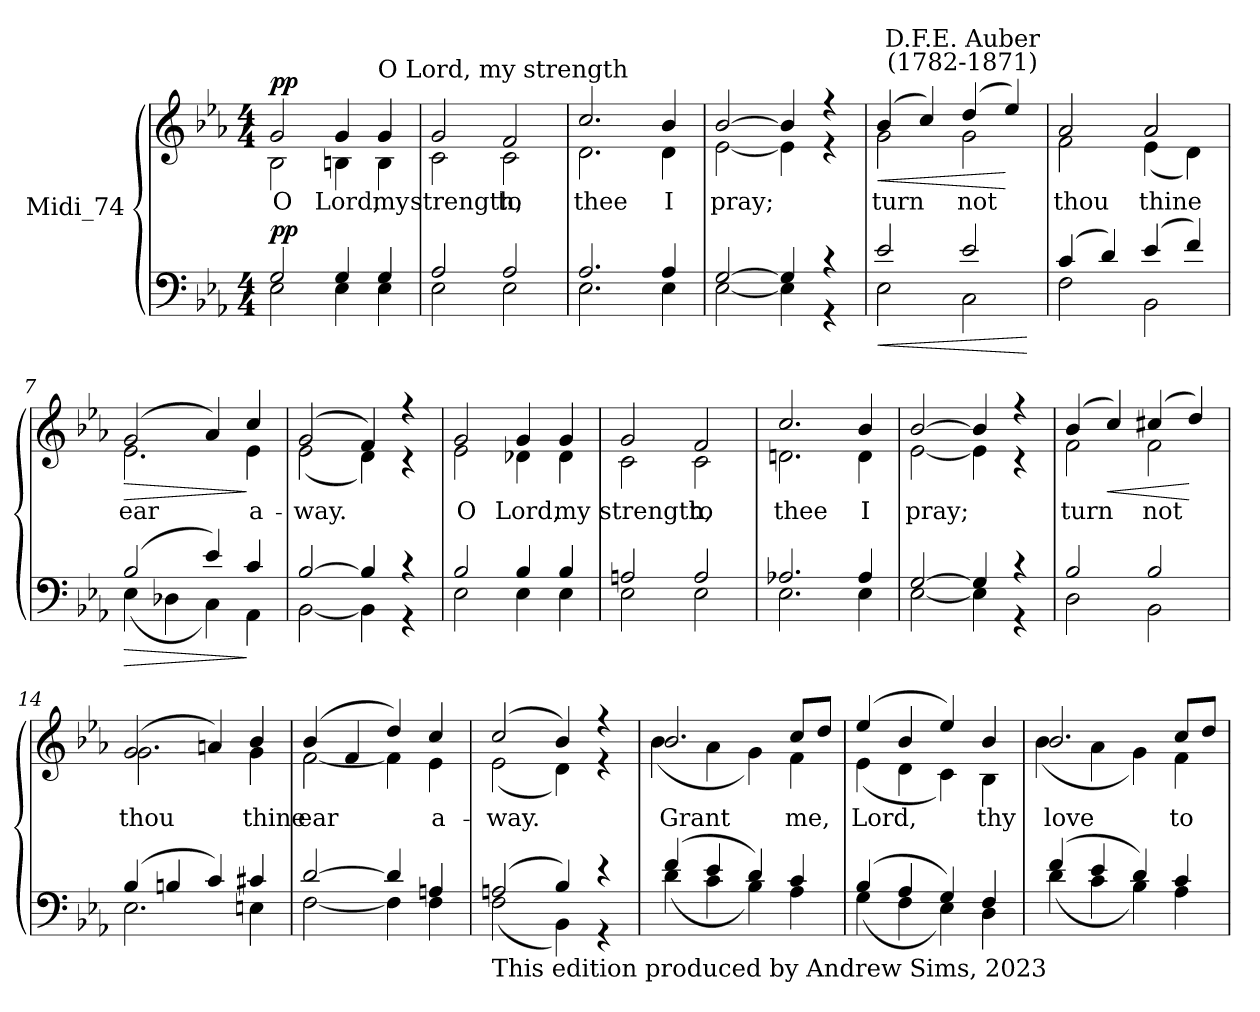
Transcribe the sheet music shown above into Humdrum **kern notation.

**kern	**dynam	**kern	**text	**dynam
*part2	*part2	*part1	*part1	*part1
*staff2	*staff2	*staff1	*staff1	*staff1
*I"Midi_74	*	*I"Midi_74	*	*
*clefF4	*	*clefG2	*	*
*k[b-e-a-]	*	*k[b-e-a-]	*	*
*E-:	*	*E-:	*	*
*M4/4	*	*M4/4	*	*
=1	=1	=1	=1	=1
*^	*	*	*	*
!	!	!	!LO:TX:a:B:t=Slow.	!	!
!	!	!LO:DY:a	!	!LO:LY:b	!LO:DY:b
*	*	*	*^	*	*
2G/	2E-\	pp	2g/	2B-\	O	pp
*	*	*	*MM104	*	*	*
!	!	!	!	!	!LO:LY:b	!
4G/	4E-\	.	4g/	4Bn\	Lord,	.
!	!	!	!	!	!LO:LY:b	!
4G/	4E-\	.	4g/	4B\	my	.
=2	=2	=2	=2	=2	=2	=2
!	!	!	!	!	!LO:LY:b	!
2A-/	2E-\	.	2g/	2c\	strength,	.
!	!	!	!LO:TX:a:cj:t=O Lord, my strength	!	!	!
!	!	!	!	!	!LO:LY:b	!
2A-/	2E-\	.	2f/	2c\	to	.
=3	=3	=3	=3	=3	=3	=3
!	!	!	!	!	!LO:LY:b	!
2.A-/	2.E-\	.	2.cc/	2.d\	thee	.
!	!	!	!	!	!LO:LY:b	!
4A-/	4E-\	.	4b-/	4d\	I	.
=4	=4	=4	=4	=4	=4	=4
!	!	!	!	!	!LO:LY:b	!
[2G/	[2E-\	.	[2b-/	[2e-\	pray;	.
4G/]	4E-\]	.	4b-/]	4e-\]	.	.
4r	4r	.	4r	4r	.	.
=5	=5	=5	=5	=5	=5	=5
!	!	!LO:HP:b	!	!	!LO:LY:b	!LO:HP:b
2e-/	2E-\	<	(>4b-/	2g\	turn	<
.	.	.	4cc/)	.	.	.
!	!	!	!LO:TX:a:cj:t=D.F.E. Auber\n(1782-1871)	!	!	!
!	!	!	!	!	!LO:LY:b	!
2e-/	2C\	.	(>4dd/	2g\	not	.
.	.	.	4ee-/)	.	.	[
*v	*v	*	*	*	*	*
*	*	*v	*v	*	*
.	[	.	.	.
!!LO:LB:g=z
=6	=6	=6	=6	=6
*^	*	*	*	*
!	!	!	!	!LO:LY:b	!
*	*	*	*^	*	*
(>4c/	2F\	.	2a-/	2f\	thou	.
4d/)	.	.	.	.	.	.
!	!	!	!	!	!LO:LY:b	!
(>4e-/	2BB-\	.	2a-/	(<4e-\	thine	.
4f/)	.	.	.	4d\)	.	.
=7	=7	=7	=7	=7	=7	=7
!	!	!LO:HP:b	!	!	!LO:LY:b	!LO:HP:b
(>2B-/	(<4E-\	>	(>2g/	2.e-\	ear	>
.	4D-X\	.	.	.	.	.
4e-/)	4C\)	.	4a-/)	.	.	.
!	!	!	!	!	!LO:LY:b	!
4c/	4AA-\	]	4cc/	4e-\	a-	]
=8	=8	=8	=8	=8	=8	=8
!	!	!	!	!	!LO:LY:b	!
[2B-/	[2BB-\	.	(>2g/	(<2e-\	-way.	.
4B-/]	4BB-\]	.	4f/)	4d\)	.	.
4r	4r	.	4r	4r	.	.
=9	=9	=9	=9	=9	=9	=9
!	!	!	!	!	!LO:LY:b	!
2B-/	2E-\	.	2g/	2e-\	O	.
!	!	!	!	!	!LO:LY:b	!
4B-/	4E-\	.	4g/	4d-X\	Lord,	.
!	!	!	!	!	!LO:LY:b	!
4B-/	4E-\	.	4g/	4d-\	my	.
=10	=10	=10	=10	=10	=10	=10
!	!	!	!	!	!LO:LY:b	!
2An/	2E-\	.	2g/	2c\	strength,	.
!	!	!	!	!	!LO:LY:b	!
2A/	2E-\	.	2f/	2c\	to	.
!!LO:LB:g=z	!!
=11	=11	=11	=11	=11	=11	=11
!	!	!	!	!	!LO:LY:b	!
2.A-X/	2.E-\	.	2.cc/	2.dn\	thee	.
!	!	!	!	!	!LO:LY:b	!
4A-/	4E-\	.	4b-/	4d\	I	.
=12	=12	=12	=12	=12	=12	=12
!	!	!	!	!	!LO:LY:b	!
[2G/	[2E-\	.	[2b-/	[2e-\	pray;	.
4G/]	4E-\]	.	4b-/]	4e-\]	.	.
4r	4r	.	4r	4r	.	.
=13	=13	=13	=13	=13	=13	=13
!	!	!	!	!	!LO:LY:b	!
2B-/	2D\	.	(>4b-/	2f\	turn	.
!	!	!	!	!	!	!LO:HP:b
.	.	.	4cc/)	.	.	<
!	!	!	!	!	!LO:LY:b	!
2B-/	2BB-\	.	(>4cc#X/	2f\	not	.
.	.	.	4dd/)	.	.	[
=14	=14	=14	=14	=14	=14	=14
!	!	!	!	!	!LO:LY:b	!
(>4B-/	2.E-\	.	(>2g/	2.g\	thou	.
4Bn/	.	.	.	.	.	.
4c/)	.	.	4an/)	.	.	.
!	!	!	!	!	!LO:LY:b	!
4c#X/	4En\	.	4b-/	4g\	thine	.
=15	=15	=15	=15	=15	=15	=15
!	!	!	!	!	!LO:LY:b	!
[2d/	[2F\	.	(>4b-/	[2f\	ear	.
.	.	.	4f/	.	.	.
4d/]	4F\]	.	4dd/)	4f\]	.	.
!	!	!	!	!	!LO:LY:b	!
4An/	4F\	.	4cc/	4e-\	a-	.
!!LO:LB:g=z	!!
=16	=16	=16	=16	=16	=16	=16
!LO:TX:b:t=This edition produced by Andrew Sims, 2023	!	!	!	!	!	!
!	!	!	!	!	!LO:LY:b	!
(>2An/	(<2F\	.	(>2cc/	(<2e-\	-way.	.
4B-/)	4BB-\)	.	4b-/)	4d\)	.	.
4r	4r	.	4r	4r	.	.
=17	=17	=17	=17	=17	=17	=17
!	!	!	!	!	!LO:LY:b	!
(>4f/	(<4d\	.	2.b-/	(<4b-\	Grant	.
4e-/	4c\	.	.	4a-\	.	.
4d/)	4B-\)	.	.	4g\)	.	.
!	!	!	!	!	!LO:LY:b	!
4c/	4A-\	.	8cc/L	4f\	me,	.
.	.	.	8dd/J	.	.	.
=18	=18	=18	=18	=18	=18	=18
!	!	!	!	!	!LO:LY:b	!
(>4B-/	(<4G\	.	(>4ee-/	(<4e-\	Lord,	.
4A-/	4F\	.	4b-/	4d\	.	.
4G/)	4E-\)	.	4ee-/)	4c\)	.	.
!	!	!	!	!	!LO:LY:b	!
4F/	4D\	.	4b-/	4B-\	thy	.
=19	=19	=19	=19	=19	=19	=19
!	!	!	!	!	!LO:LY:b	!
(>4f/	(<4d\	.	2.b-/	(<4b-\	love	.
4e-/	4c\	.	.	4a-\	.	.
4d/)	4B-\)	.	.	4g\)	.	.
!	!	!	!	!	!LO:LY:b	!
4c/	4A-\	.	8cc/L	4f\	to	.
.	.	.	8dd/J	.	.	.
*v	*v	*	*	*	*	*
*	*	*v	*v	*	*
=	=	=	=	=
*-	*-	*-	*-	*-
